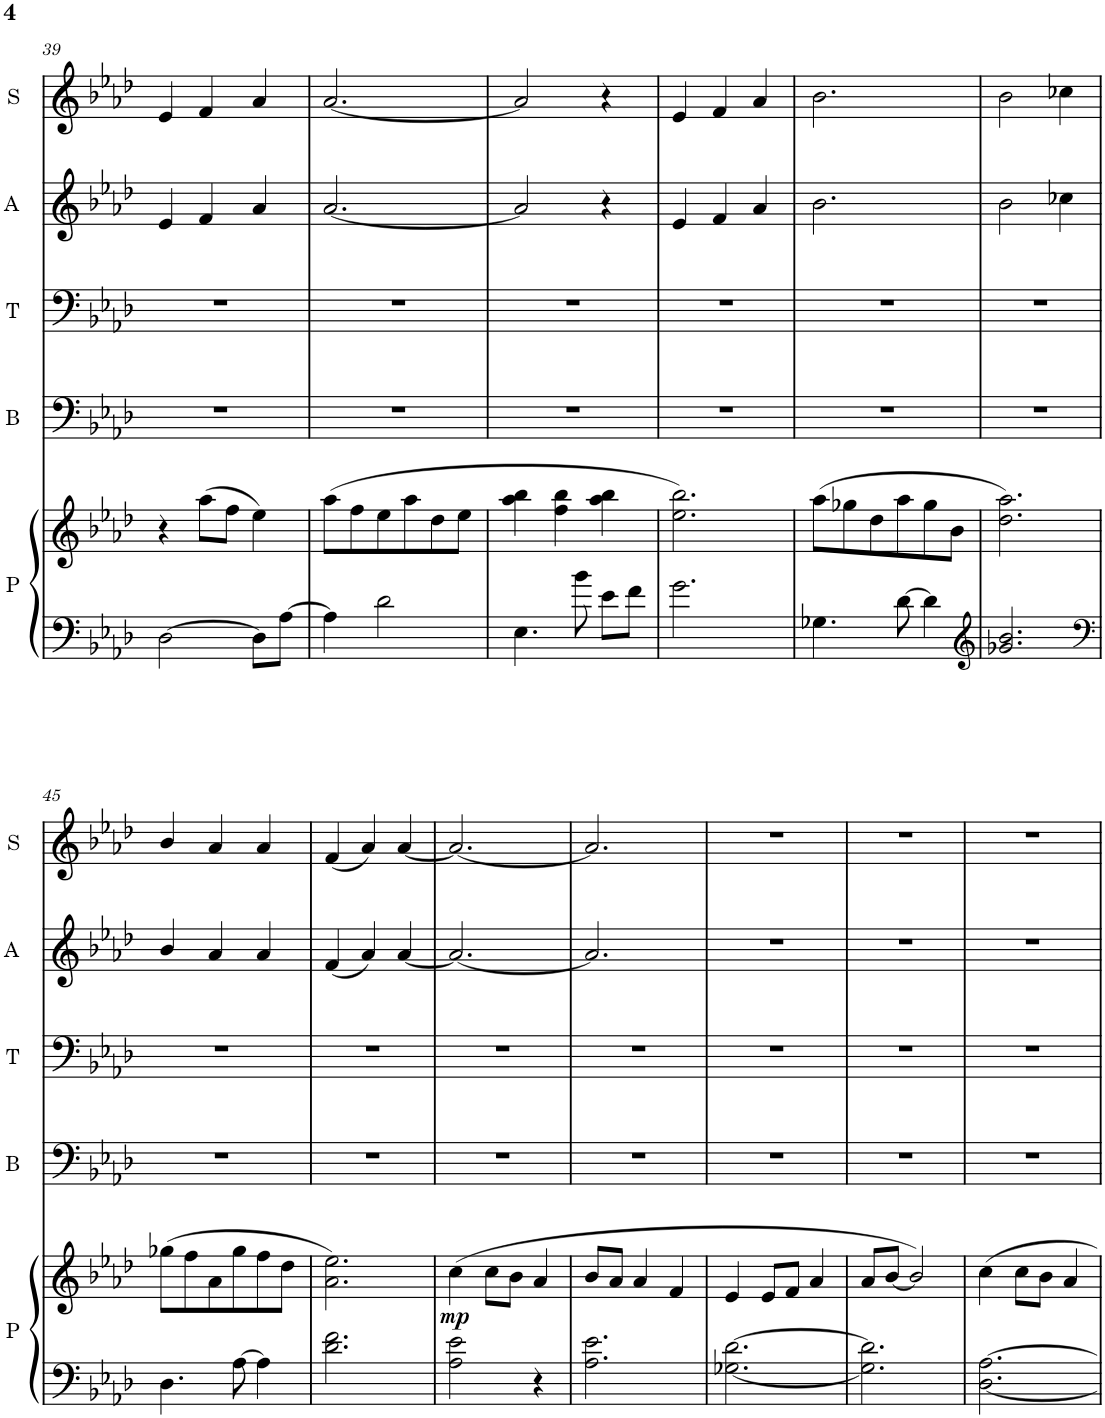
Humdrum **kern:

**kern	**kern	**dynam	**kern	**kern	**kern	**kern
*part5	*part5	*part5	*part4	*part3	*part2	*part1
*staff6	*staff5	*staff5/6	*staff4	*staff3	*staff2	*staff1
*I"Piano	*	*	*I"B	*I"T	*I"A	*I"S
*I'P	*	*	*I'B	*I'T	*I'A	*I'S
!!LO:PB:g=z
*clefF4	*clefG2	*	*clefF4	*clefF4	*clefG2	*clefG2
*k[b-e-a-d-]	*k[b-e-a-d-]	*	*k[b-e-a-d-]	*k[b-e-a-d-]	*k[b-e-a-d-]	*k[b-e-a-d-]
*M3/4	*M3/4	*	*M3/4	*M3/4	*M3/4	*M3/4
=39	=39	=39	=39	=39	=39	=39
[>2D-\	4r	.	2.r	2.r	4e-/	4e-/
.	(>8aa-\L	.	.	.	4f/	4f/
.	8ff\J	.	.	.	.	.
8D-\L]	4ee-\)	.	.	.	4a-/	4a-/
[>8A-\J	.	.	.	.	.	.
=40	=40	=40	=40	=40	=40	=40
4A-\]	(>8aa-\L	.	2.r	2.r	[<2.a-/	[<2.a-/
.	8ff\	.	.	.	.	.
2d-\	8ee-\	.	.	.	.	.
.	8aa-\	.	.	.	.	.
.	8dd-\	.	.	.	.	.
.	8ee-\J	.	.	.	.	.
=41	=41	=41	=41	=41	=41	=41
4.E-\	4aa-\ 4bb-\	.	2.r	2.r	2a-/]	2a-/]
.	4ff\ 4bb-\	.	.	.	.	.
8b-\	.	.	.	.	.	.
8e-\L	4aa-\ 4bb-\	.	.	.	4r	4r
8f\J	.	.	.	.	.	.
=42	=42	=42	=42	=42	=42	=42
2.g\	2.ee-\ 2.bb-\)	.	2.r	2.r	4e-/	4e-/
.	.	.	.	.	4f/	4f/
.	.	.	.	.	4a-/	4a-/
=43	=43	=43	=43	=43	=43	=43
4.G-X\	(>8aa-\L	.	2.r	2.r	2.b-\	2.b-\
.	8gg-X\	.	.	.	.	.
.	8dd-\	.	.	.	.	.
[>8d-\	8aa-\	.	.	.	.	.
4d-\]	8gg-\	.	.	.	.	.
.	8b-\J	.	.	.	.	.
=44	=44	=44	=44	=44	=44	=44
*clefG2	*	*	*	*	*	*
2.g-X/ 2.b-/	2.dd-\ 2.aa-\)	.	2.r	2.r	2b-\	2b-\
.	.	.	.	.	4cc-X\	4cc-X\
!!LO:LB:g=z
=45	=45	=45	=45	=45	=45	=45
*clefF4	*	*	*	*	*	*
4.D-\	(>8gg-X\L	.	2.r	2.r	4b-/	4b-/
.	8ff\	.	.	.	.	.
.	8a-\	.	.	.	4a-/	4a-/
[>8A-\	8gg-\	.	.	.	.	.
4A-\]	8ff\	.	.	.	4a-/	4a-/
.	8dd-\J	.	.	.	.	.
=46	=46	=46	=46	=46	=46	=46
2.d-\ 2.f\	2.a-\ 2.ee-\)	.	2.r	2.r	(<4f/	(<4f/
.	.	.	.	.	4a-/)	4a-/)
.	.	.	.	.	[<4a-/	[<4a-/
=47	=47	=47	=47	=47	=47	=47
!	!	!LO:DY:b	!	!	!	!
2A-\ 2e-\	(>4cc\	mp	2.r	2.r	2.a-/_	2.a-/_
.	8cc\L	.	.	.	.	.
.	8b-\J	.	.	.	.	.
4r	4a-/	.	.	.	.	.
=48	=48	=48	=48	=48	=48	=48
2.A-\ 2.e-\	8b-/L	.	2.r	2.r	2.a-/]	2.a-/]
.	8a-/J	.	.	.	.	.
.	4a-/	.	.	.	.	.
.	4f/	.	.	.	.	.
=49	=49	=49	=49	=49	=49	=49
[<2.G-X\ [>2.d-\	4e-/	.	2.r	2.r	2.r	2.r
.	8e-/L	.	.	.	.	.
.	8f/J	.	.	.	.	.
.	4a-/	.	.	.	.	.
=50	=50	=50	=50	=50	=50	=50
2.G-\] 2.d-\]	8a-/L	.	2.r	2.r	2.r	2.r
.	[<8b-/J	.	.	.	.	.
.	2b-/])	.	.	.	.	.
=51	=51	=51	=51	=51	=51	=51
[<2.D-\ [>2.A-\	4cc\	.	2.r	2.r	2.r	2.r
.	8cc\L	.	.	.	.	.
.	8b-\J	.	.	.	.	.
.	4a-/	.	.	.	.	.
=	=	=	=	=	=	=
*-	*-	*-	*-	*-	*-	*-
